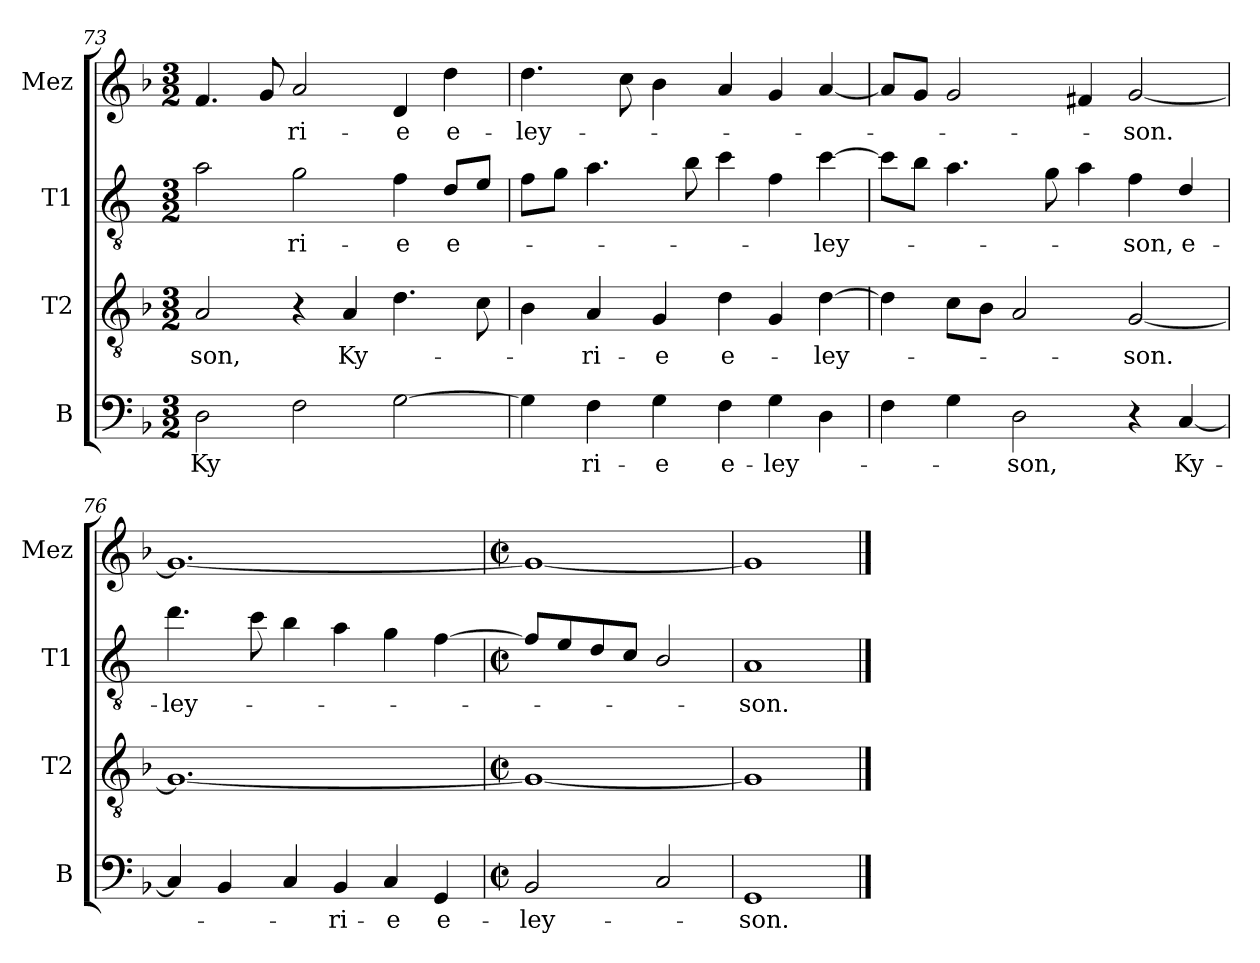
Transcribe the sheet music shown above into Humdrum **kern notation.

**kern	**text	**kern	**text	**kern	**text	**kern	**text
*part4	*part4	*part3	*part3	*part2	*part2	*part1	*part1
*staff4	*staff4	*staff3	*staff3	*staff2	*staff2	*staff1	*staff1
*I"B	*	*I"T2	*	*I"T1	*	*I"Mez	*
*I'B	*	*I'T2	*	*I'T1	*	*I'Mez	*
*clefF4	*	*clefGv2	*	*clefGv2	*	*clefG2	*
*	*	*	*	*ITrd4c7	*	*	*
*k[b-]	*	*k[b-]	*	*k[b-]	*	*k[b-]	*
*M3/2	*	*M3/2	*	*M3/2	*	*M3/2	*
=73	=73	=73	=73	=73	=73	=73	=73
!	!LO:LY:b	!	!LO:LY:b	!	!	!	!
2D\	Ky	2A/	-son,	2d\	.	4.f/	.
.	.	.	.	.	.	8g/	.
!	!	!	!	!	!LO:LY:b	!	!LO:LY:b
2F\	.	4r	.	2c\	-ri-	2a/	-ri-
!	!	!	!LO:LY:b	!	!	!	!
.	.	4A/	Ky-	.	.	.	.
!	!	!	!	!	!LO:LY:b	!	!LO:LY:b
[2G\	.	4.d\	.	4B-\	-e	4d/	-e
!	!	!	!	!	!LO:LY:b	!	!LO:LY:b
.	.	.	.	8G/L	e-	4dd\	e-
.	.	8c\	.	8A/J	.	.	.
=74	=74	=74	=74	=74	=74	=74	=74
!	!	!	!	!	!	!	!LO:LY:b
4G\]	.	4B-\	.	8B-\L	.	4.dd\	-ley-
.	.	.	.	8c\J	.	.	.
!	!LO:LY:b	!	!LO:LY:b	!	!	!	!
4F\	ri-	4A/	-ri-	4.d\	.	.	.
.	.	.	.	.	.	8cc\	.
!	!LO:LY:b	!	!LO:LY:b	!	!	!	!
4G\	-e	4G/	-e	.	.	4b-\	.
.	.	.	.	8e\	.	.	.
!	!LO:LY:b	!	!LO:LY:b	!	!	!	!
4F\	e-	4d\	e-	4f\	.	4a/	.
!	!LO:LY:b	!	!	!	!	!	!
4G\	-ley-	4G/	.	4B-\	.	4g/	.
!	!	!	!LO:LY:b	!	!LO:LY:b	!	!
4D\	.	[4d\	-ley-	[4f\	ley-	[4a/	.
!!LO:LB:g=z
=75	=75	=75	=75	=75	=75	=75	=75
4F\	.	4d\]	.	8f\L]	.	8a/L]	.
.	.	.	.	8e\J	.	8g/J	.
4G\	.	8c\L	.	4.d\	.	2g/	.
.	.	8B-\J	.	.	.	.	.
!	!LO:LY:b	!	!	!	!	!	!
2D\	-son,	2A/	.	.	.	.	.
.	.	.	.	8c\	.	.	.
.	.	.	.	4d\	.	4f#X/	.
!	!	!	!LO:LY:b	!	!LO:LY:b	!	!LO:LY:b
4r	.	[2G/	-son.	4B-\	-son,	[2g/	-son.
!	!LO:LY:b	!	!	!	!LO:LY:b	!	!
[4C/	Ky-	.	.	4G/	e-	.	.
=76	=76	=76	=76	=76	=76	=76	=76
*	*	*	*	*	*	*MM104	*
!	!	!	!	!	!LO:LY:b	!	!
4C/]	.	1.G_	.	4.g\	-ley-	1.g_	.
4BB-/	.	.	.	.	.	.	.
.	.	.	.	8f\	.	.	.
4C/	.	.	.	4e\	.	.	.
!	!LO:LY:b	!	!	!	!	!	!
4BB-/	-ri-	.	.	4d\	.	.	.
!	!LO:LY:b	!	!	!	!	!	!
4C/	-e	.	.	4c\	.	.	.
!	!LO:LY:b	!	!	!	!	!	!
4GG/	e-	.	.	[4B-\	.	.	.
=77	=77	=77	=77	=77	=77	=77	=77
*M2/2	*	*M2/2	*	*M2/2	*	*M2/2	*
*met(c|)	*	*met(c|)	*	*met(c|)	*	*met(c|)	*
*	*	*	*	*	*	*MM96	*
!	!LO:LY:b	!	!	!	!	!	!
2BB-/	-ley-	1G_	.	8B-/L]	.	1g_	.
.	.	.	.	8A/	.	.	.
.	.	.	.	8G/	.	.	.
.	.	.	.	8F/J	.	.	.
2C/	.	.	.	2E/	.	.	.
=78	=78	=78	=78	=78	=78	=78	=78
!	!LO:LY:b	!	!	!	!LO:LY:b	!	!
1GG	-son.	1G]	.	1D	-son.	1g]	.
==	==	==	==	==	==	==	==
*-	*-	*-	*-	*-	*-	*-	*-
